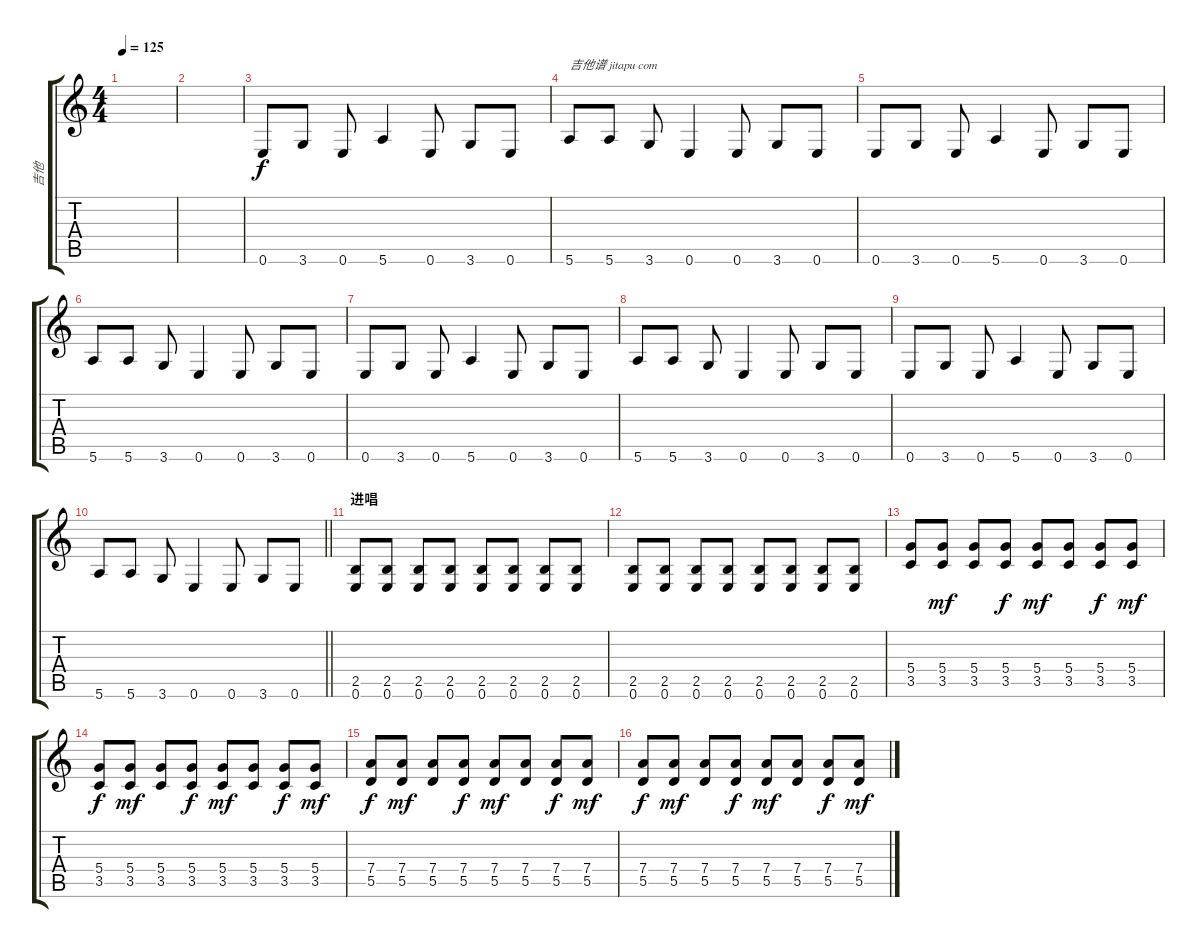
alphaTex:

\track ("吉他" "吉他") {instrument distortionguitar}
\staff {score tabs}
\tuning (E4 B3 G3 D3 A2 E2) {hide}
\ts (4 4)
\tempo 125
\clef g2
\ks c
|
|
0.6.8 3.6.8 0.6.8 5.6.4 0.6.8 3.6.8 0.6.8 |
5.6.8{txt "吉他谱 jitapu com"} 5.6.8 3.6.8 0.6.4 0.6.8 3.6.8 0.6.8 |
0.6.8 3.6.8 0.6.8 5.6.4 0.6.8 3.6.8 0.6.8 |
5.6.8 5.6.8 3.6.8 0.6.4 0.6.8 3.6.8 0.6.8 |
0.6.8 3.6.8 0.6.8 5.6.4 0.6.8 3.6.8 0.6.8 |
5.6.8 5.6.8 3.6.8 0.6.4 0.6.8 3.6.8 0.6.8 |
0.6.8 3.6.8 0.6.8 5.6.4 0.6.8 3.6.8 0.6.8 |
\barLineRight lightlight
5.6.8 5.6.8 3.6.8 0.6.4 0.6.8 3.6.8 0.6.8 |
\section ("" "进唱")
(2.5 0.6).8 (2.5 0.6).8 (2.5 0.6).8 (2.5 0.6).8 (2.5 0.6).8 (2.5 0.6).8 (2.5 0.6).8 (2.5 0.6).8 |
(2.5 0.6).8 (2.5 0.6).8 (2.5 0.6).8 (2.5 0.6).8 (2.5 0.6).8 (2.5 0.6).8 (2.5 0.6).8 (2.5 0.6).8 |
(5.4 3.5).8 (5.4 3.5).8{dy mf} (5.4 3.5).8 (5.4 3.5).8{dy f} (5.4 3.5).8{dy mf} (5.4 3.5).8 (5.4 3.5).8{dy f} (5.4 3.5).8{dy mf} |
(5.4 3.5).8{dy f} (5.4 3.5).8{dy mf} (5.4 3.5).8 (5.4 3.5).8{dy f} (5.4 3.5).8{dy mf} (5.4 3.5).8 (5.4 3.5).8{dy f} (5.4 3.5).8{dy mf} |
(7.4 5.5).8{dy f} (7.4 5.5).8{dy mf} (7.4 5.5).8 (7.4 5.5).8{dy f} (7.4 5.5).8{dy mf} (7.4 5.5).8 (7.4 5.5).8{dy f} (7.4 5.5).8{dy mf} |
(7.4 5.5).8{dy f} (7.4 5.5).8{dy mf} (7.4 5.5).8 (7.4 5.5).8{dy f} (7.4 5.5).8{dy mf} (7.4 5.5).8 (7.4 5.5).8{dy f} (7.4 5.5).8{dy mf}
